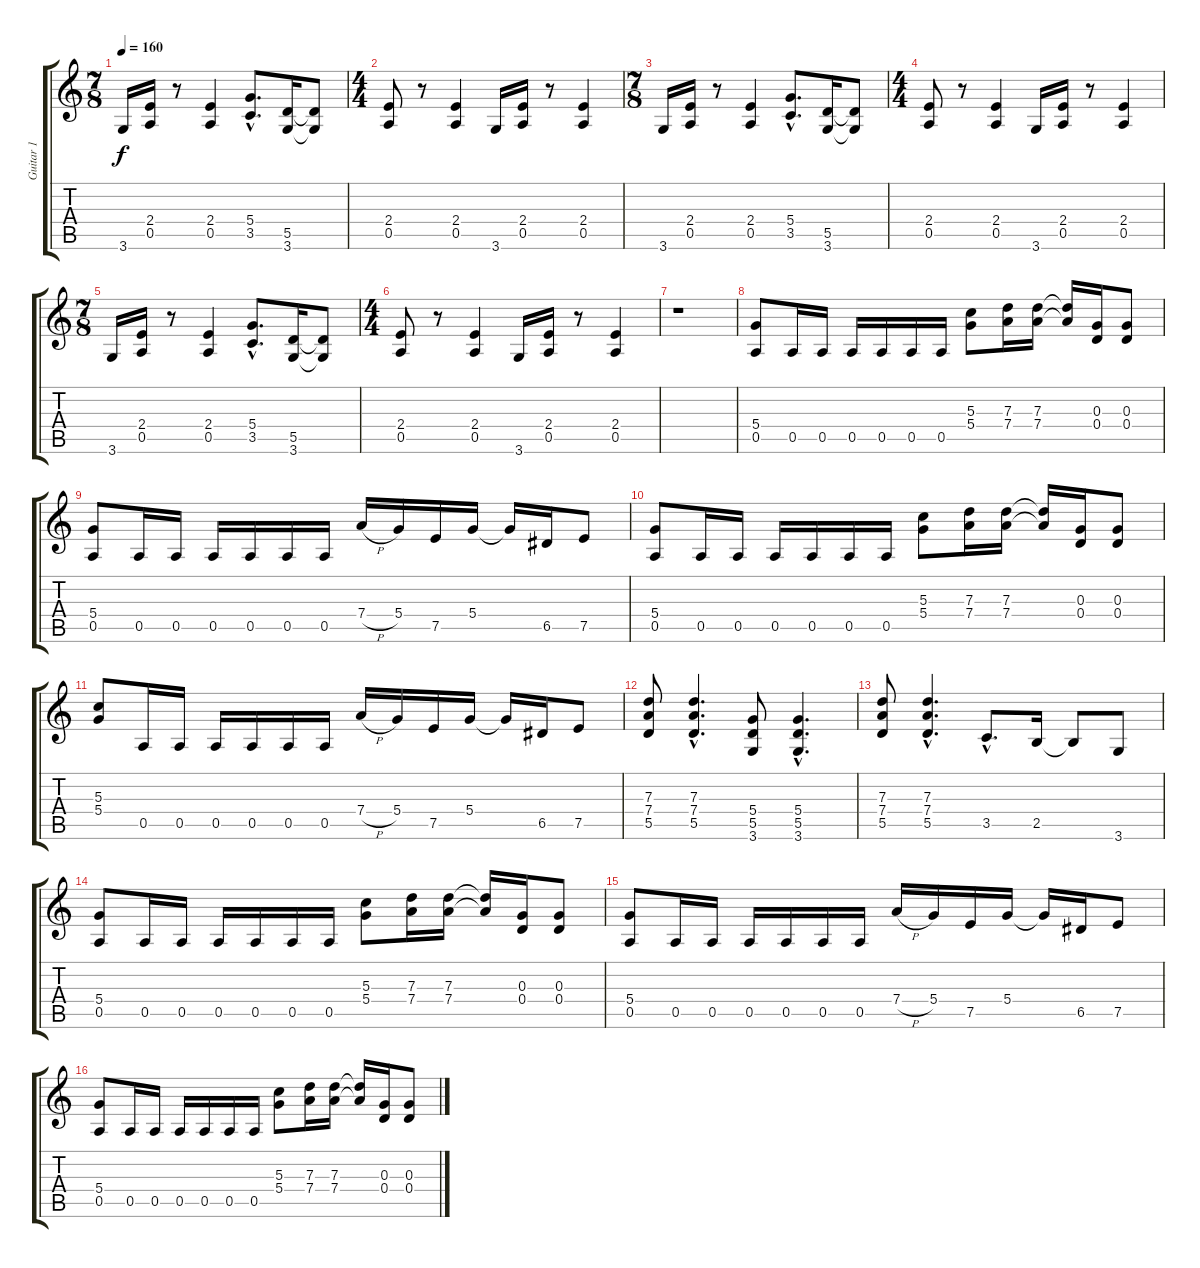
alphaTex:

\track ("Guitar 1" "Guitar 1") {instrument distortionguitar}
\staff {score tabs}
\tuning (E4 B3 G3 D3 A2 E2) {hide}
\ts (7 8)
\tempo 160
\clef g2
\ks c
3.6.16{dy f} (2.4 0.5).16 r.8 (2.4 0.5).4 (5.4{hac} 3.5{hac}).8{d} (5.5 3.6).16 (5.5{t} 3.6{t}).8 |
\ts (4 4)
(2.4 0.5).8 r.8 (2.4 0.5).4 3.6.16 (2.4 0.5).16 r.8 (2.4 0.5).4 |
\ts (7 8)
3.6.16 (2.4 0.5).16 r.8 (2.4 0.5).4 (5.4{hac} 3.5{hac}).8{d} (5.5 3.6).16 (5.5{t} 3.6{t}).8 |
\ts (4 4)
(2.4 0.5).8 r.8 (2.4 0.5).4 3.6.16 (2.4 0.5).16 r.8 (2.4 0.5).4 |
\ts (7 8)
3.6.16 (2.4 0.5).16 r.8 (2.4 0.5).4 (5.4{hac} 3.5{hac}).8{d} (5.5 3.6).16 (5.5{t} 3.6{t}).8 |
\ts (4 4)
(2.4 0.5).8 r.8 (2.4 0.5).4 3.6.16 (2.4 0.5).16 r.8 (2.4 0.5).4 |
r.1 |
(5.4 0.5).8 0.5.16 0.5.16 0.5.16 0.5.16 0.5.16 0.5.16 (5.3 5.4).8 (7.3 7.4).16 (7.3 7.4).16 (7.3{t} 7.4{t}).16 (0.3 0.4).16 (0.3 0.4).8 |
(5.4 0.5).8 0.5.16 0.5.16 0.5.16 0.5.16 0.5.16 0.5.16 7.4{h}.16 5.4.16 7.5.16 5.4.16 5.4{t}.16 6.5.16 7.5.8 |
(5.4 0.5).8 0.5.16 0.5.16 0.5.16 0.5.16 0.5.16 0.5.16 (5.3 5.4).8 (7.3 7.4).16 (7.3 7.4).16 (7.3{t} 7.4{t}).16 (0.3 0.4).16 (0.3 0.4).8 |
(5.3 5.4).8 0.5.16 0.5.16 0.5.16 0.5.16 0.5.16 0.5.16 7.4{h}.16 5.4.16 7.5.16 5.4.16 5.4{t}.16 6.5.16 7.5.8 |
(7.3 7.4 5.5).8 (7.3{hac} 7.4{hac} 5.5{hac}).4{d} (5.4 5.5 3.6).8 (5.4{hac} 5.5{hac} 3.6{hac}).4{d} |
(7.3 7.4 5.5).8 (7.3{hac} 7.4{hac} 5.5{hac}).4{d} 3.5{hac}.8{d} 2.5.16 2.5{t}.8 3.6.8 |
(5.4 0.5).8 0.5.16 0.5.16 0.5.16 0.5.16 0.5.16 0.5.16 (5.3 5.4).8 (7.3 7.4).16 (7.3 7.4).16 (7.3{t} 7.4{t}).16 (0.3 0.4).16 (0.3 0.4).8 |
(5.4 0.5).8 0.5.16 0.5.16 0.5.16 0.5.16 0.5.16 0.5.16 7.4{h}.16 5.4.16 7.5.16 5.4.16 5.4{t}.16 6.5.16 7.5.8 |
(5.4 0.5).8 0.5.16 0.5.16 0.5.16 0.5.16 0.5.16 0.5.16 (5.3 5.4).8 (7.3 7.4).16 (7.3 7.4).16 (7.3{t} 7.4{t}).16 (0.3 0.4).16 (0.3 0.4).8
